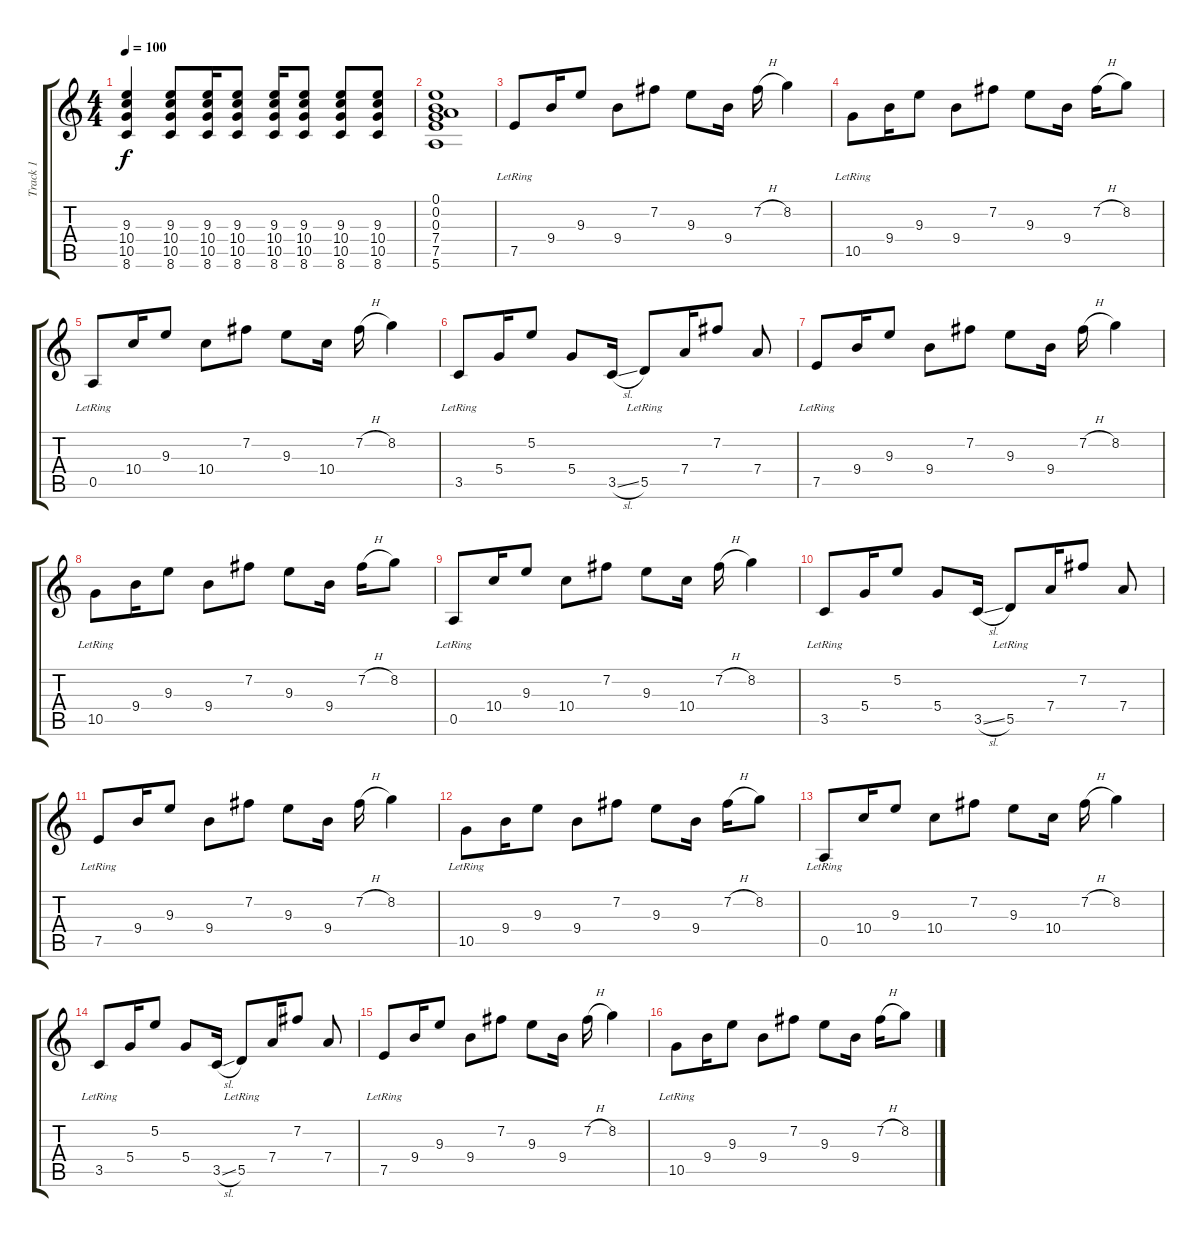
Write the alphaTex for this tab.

\track ("Track 1" "Track 1") {instrument acousticguitarsteel}
\staff {score tabs}
\tuning (E4 B3 G3 D3 A2 E2) {hide}
\ts (4 4)
\tempo 100
\clef g2
\ks c
(9.3 10.4 10.5 8.6).4{dy f} (9.3 10.4 10.5 8.6).8 (9.3 10.4 10.5 8.6).16 (9.3 10.4 10.5 8.6).8 (9.3 10.4 10.5 8.6).16 (9.3 10.4 10.5 8.6).8 (9.3 10.4 10.5 8.6).8 (9.3 10.4 10.5 8.6).8 |
(0.1 0.2 0.3 7.4 7.5 5.6).1 |
7.5{lr}.8 9.4.16 9.3.8 9.4.8 7.2.8 9.3.8 9.4.16 7.2{h}.16 8.2.4 |
10.5{lr}.8 9.4.16 9.3.8 9.4.8 7.2.8 9.3.8 9.4.16 7.2{h}.16 8.2.8 |
0.5{lr}.8 10.4.16 9.3.8 10.4.8 7.2.8 9.3.8 10.4.16 7.2{h}.16 8.2.4 |
3.5{lr}.8 5.4.16 5.2.8 5.4.8 3.5{sl}.16 5.5{lr}.8 7.4.16 7.2.8 7.4.8 |
7.5{lr}.8 9.4.16 9.3.8 9.4.8 7.2.8 9.3.8 9.4.16 7.2{h}.16 8.2.4 |
10.5{lr}.8 9.4.16 9.3.8 9.4.8 7.2.8 9.3.8 9.4.16 7.2{h}.16 8.2.8 |
0.5{lr}.8 10.4.16 9.3.8 10.4.8 7.2.8 9.3.8 10.4.16 7.2{h}.16 8.2.4 |
3.5{lr}.8 5.4.16 5.2.8 5.4.8 3.5{sl}.16 5.5{lr}.8 7.4.16 7.2.8 7.4.8 |
7.5{lr}.8 9.4.16 9.3.8 9.4.8 7.2.8 9.3.8 9.4.16 7.2{h}.16 8.2.4 |
10.5{lr}.8 9.4.16 9.3.8 9.4.8 7.2.8 9.3.8 9.4.16 7.2{h}.16 8.2.8 |
0.5{lr}.8 10.4.16 9.3.8 10.4.8 7.2.8 9.3.8 10.4.16 7.2{h}.16 8.2.4 |
3.5{lr}.8 5.4.16 5.2.8 5.4.8 3.5{sl}.16 5.5{lr}.8 7.4.16 7.2.8 7.4.8 |
7.5{lr}.8 9.4.16 9.3.8 9.4.8 7.2.8 9.3.8 9.4.16 7.2{h}.16 8.2.4 |
10.5{lr}.8 9.4.16 9.3.8 9.4.8 7.2.8 9.3.8 9.4.16 7.2{h}.16 8.2.8
